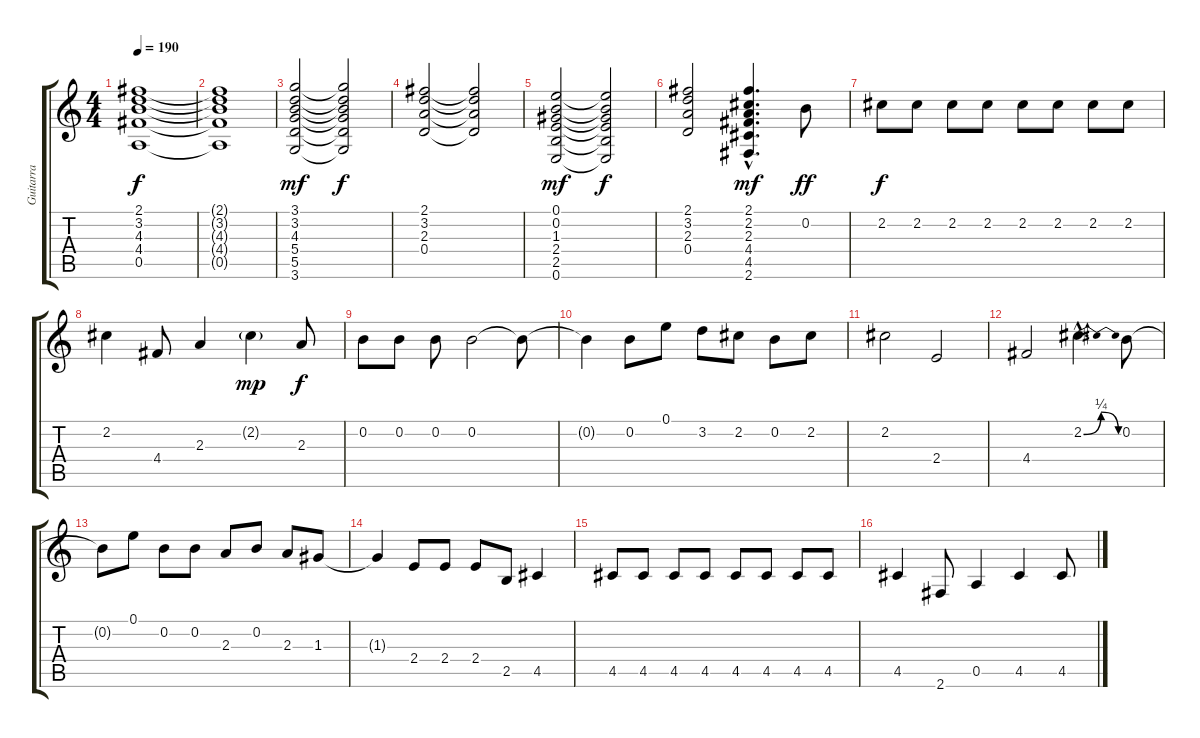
\track ("Guitarra" "Guitarra") {instrument overdrivenguitar}
\staff {score tabs}
\tuning (E4 B3 G3 D3 A2 E2) {hide}
\ts (4 4)
\tempo 190
\clef g2
\ks c
(2.1 3.2 4.3 4.4 0.5).1{dy f} |
(2.1{t} 3.2{t} 4.3{t} 4.4{t} 0.5{t}).1 |
(3.1 3.2 4.3 5.4 5.5 3.6).2{dy mf} (3.1{t} 3.2{t} 4.3{t} 5.4{t} 5.5{t} 3.6{t}).2{dy f} |
(2.1 3.2 2.3 0.4).2 (2.1{t} 3.2{t} 2.3{t} 0.4{t}).2 |
(0.1 0.2 1.3 2.4 2.5 0.6).2{dy mf} (0.1{t} 0.2{t} 1.3{t} 2.4{t} 2.5{t} 0.6{t}).2{dy f} |
(2.1 3.2 2.3 0.4).2 (2.1{hac} 2.2{hac} 2.3{hac} 4.4{hac} 4.5{hac} 2.6{hac}).4{d dy mf} 0.2.8{dy ff} |
2.2.8{dy f volume 16} 2.2.8 2.2.8 2.2.8 2.2.8 2.2.8 2.2.8 2.2.8 |
2.2.4 4.4.8 2.3.4 2.2{g}.4{dy mp} 2.3.8{dy f} |
0.2.8 0.2.8 0.2.8 0.2.2 0.2{t}.8 |
0.2{t}.4 0.2.8 0.1.8 3.2.8 2.2.8 0.2.8 2.2.8 |
2.2.2 2.4.2 |
4.4.2 2.2{be (bendrelease 0 0 30 1 30 1 60 0) hac}.4{d} 0.2.8 |
0.2{t}.8 0.1.8 0.2.8 0.2.8 2.3.8 0.2.8 2.3.8 1.3.8 |
1.3{t}.4 2.4.8 2.4.8 2.4.8 2.5.8 4.5.4 |
4.5.8 4.5.8 4.5.8 4.5.8 4.5.8 4.5.8 4.5.8 4.5.8 |
4.5.4 2.6.8 0.5.4 4.5.4 4.5.8
